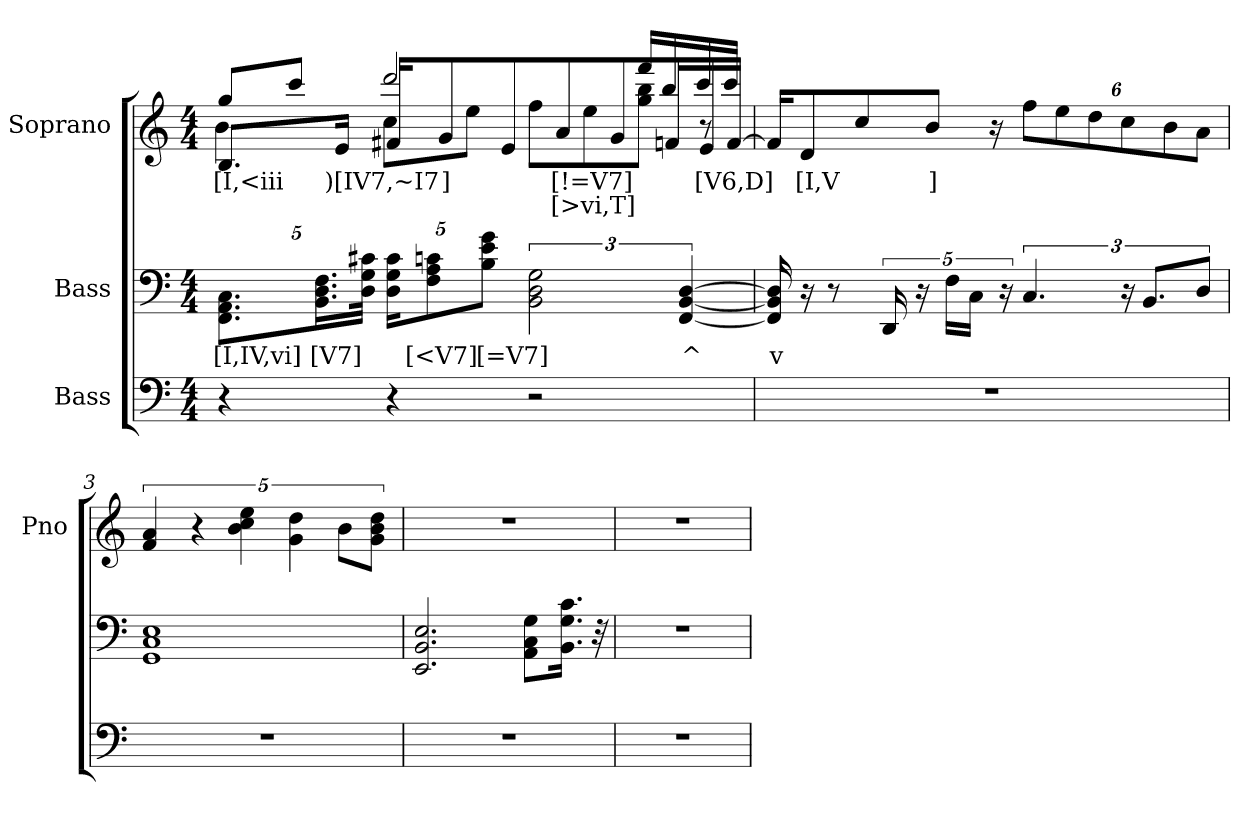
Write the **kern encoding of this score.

**kern	**kern	**text	**kern	**text	**text
*part3	*part2	*part2	*part1	*part1	*part1
*staff3	*staff2	*staff2	*staff1	*staff1	*staff1
*I"Bass	*I"Bass	*	*I"Soprano	*	*
*	*	*	*I'Pno	*	*
*clefF4	*clefF4	*	*clefG2	*	*
*k[]	*k[]	*	*k[]	*	*
*M4/4	*M4/4	*	*M4/4	*	*
*	*Xbrackettup	*	*	*	*
=1	=1	=1	=1	=1	=1
!	!	!LO:LY:b	!	!LO:LY:b	!
*	*	*	*^	*	*
*	*	*	*	*^	*	*
4r	10.FF\ 10.AA\ 10.C\L	[I,IV,vi]	8.Bi/L	4b\	8gg/L	[I,<iii	.
.	.	.	.	.	8ccc/J	.	.
!	!	!LO:LY:b	!	!	!	!	!
.	20.BB\ 20.D\ 20.F\L	[V7]	.	.	.	.	.
!	!	!	!	!	!	!LO:LY:b	!
.	.	.	16ej/Jk	.	.	)[IV7,~I7	.
.	40D\ 40G\ 40c#X\JJk	.	.	.	.	.	.
4r	20D\ 20G\ 20c#\KL	.	16f#X/KL	8cc\L	2ddd/	.	.
!	!	!LO:LY:b	!	!	!	!	!
.	10F\ 10A\ 10cn\	[<V7]	.	.	.	.	.
!	!	!	!	!	!	!LO:LY:b	!
.	.	.	8g/	.	.	]	.
.	.	.	.	8ee\J	.	.	.
!	!	!LO:LY:b	!	!	!	!	!
.	10B\ 10e\ 10g\J	[=V7]	.	.	.	.	.
.	.	.	8e/	.	.	.	.
*	*brackettup	*	*	*	*	*	*
2r	3BB\ 3D\ 3G\	.	.	8ff\L	.	.	.
!	!	!	!	!	!	!LO:LY:b	!LO:LY:b
.	.	.	8a/	.	.	[!=V7]	[>vi,T]
.	.	.	.	8ee\	.	.	.
.	.	.	8g/	.	.	.	.
.	.	.	.	8gg\ 8bb\J	16fff/LL	.	.
.	.	.	16fn/L	.	16bb/	.	.
!	!	!LO:LY:b	!	!	!	!	!
.	[6FF/ [6BB/ [6D/	^	.	.	.	.	.
!	!	!	!	!	!	!LO:LY:b	!
.	.	.	16e/	8r	16ccc/	[V6,D]	.
.	.	.	[16f/JJ	.	16ccc/JJ	.	.
=2	=2	=2	=2	=2	=2	=2	=2
!	!	!LO:LY:b	!	!	!	!	!
*	*	*	*v	*v	*v	*	*
1r	16FF/] 16BB/] 16D/]	v	16f/KL]	.	.
!	!	!	!	!LO:LY:b	!
.	16r	.	8d/	[I,V	.
.	8r	.	.	.	.
.	.	.	8cc/	.	.
.	20DD/	.	.	.	.
.	20r	.	.	.	.
!	!	!	!	!LO:LY:b	!
.	.	.	8b/J	]	.
.	20F\LL	.	.	.	.
.	20C\JJ	.	.	.	.
.	.	.	16r	.	.
.	20r	.	.	.	.
*	*	*	*Xbrackettup	*	*
.	6.C/	.	12ff\L	.	.
.	.	.	12ee\	.	.
.	.	.	12dd\	.	.
.	24r	.	12cc\	.	.
.	12.BB/L	.	.	.	.
.	.	.	12b\	.	.
.	12D/J	.	12a\J	.	.
=3	=3	=3	=3	=3	=3
*	*	*	*brackettup	*	*
1r	1GG 1C 1E	.	5f/ 5a/	.	.
.	.	.	5r	.	.
.	.	.	5b\ 5cc\ 5ee\	.	.
.	.	.	5g\ 5dd\	.	.
.	.	.	10b\L	.	.
.	.	.	10g\ 10b\ 10dd\J	.	.
=4	=4	=4	=4	=4	=4
1r	2.EE/ 2.BB/ 2.E/	.	1r	.	.
.	8AA\ 8C\ 8G\L	.	.	.	.
.	16.BB\ 16.G\ 16.c\Jk	.	.	.	.
.	32r	.	.	.	.
=5	=5	=5	=5	=5	=5
1r	1r	.	1r	.	.
=	=	=	=	=	=
*-	*-	*-	*-	*-	*-
